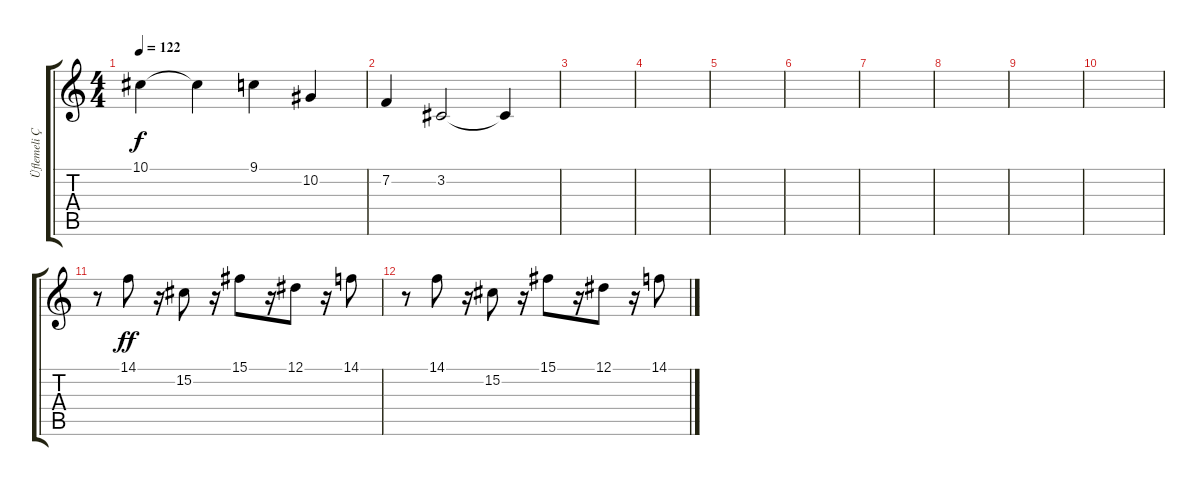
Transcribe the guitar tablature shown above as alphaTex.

\track ("Üflemeli Çalgılar-1" "Üflemeli Ç") {instrument tuba}
\staff {score tabs}
\tuning (Eb4 Bb3 Gb3 Db3 Ab2 Eb2) {hide}
\ts (4 4)
\tempo 122
\clef g2
\ks c
10.1.4{dy f} 10.1{t}.4 9.1.4 10.2.4 |
7.2.4 3.2.2 3.2{t}.4 |
|
|
|
|
|
|
|
|
r.8 14.1.8{dy ff} r.16 15.2.8 r.16 15.1.8 r.16 12.1.8 r.16 14.1.8 |
r.8 14.1.8 r.16 15.2.8 r.16 15.1.8 r.16 12.1.8 r.16 14.1.8
